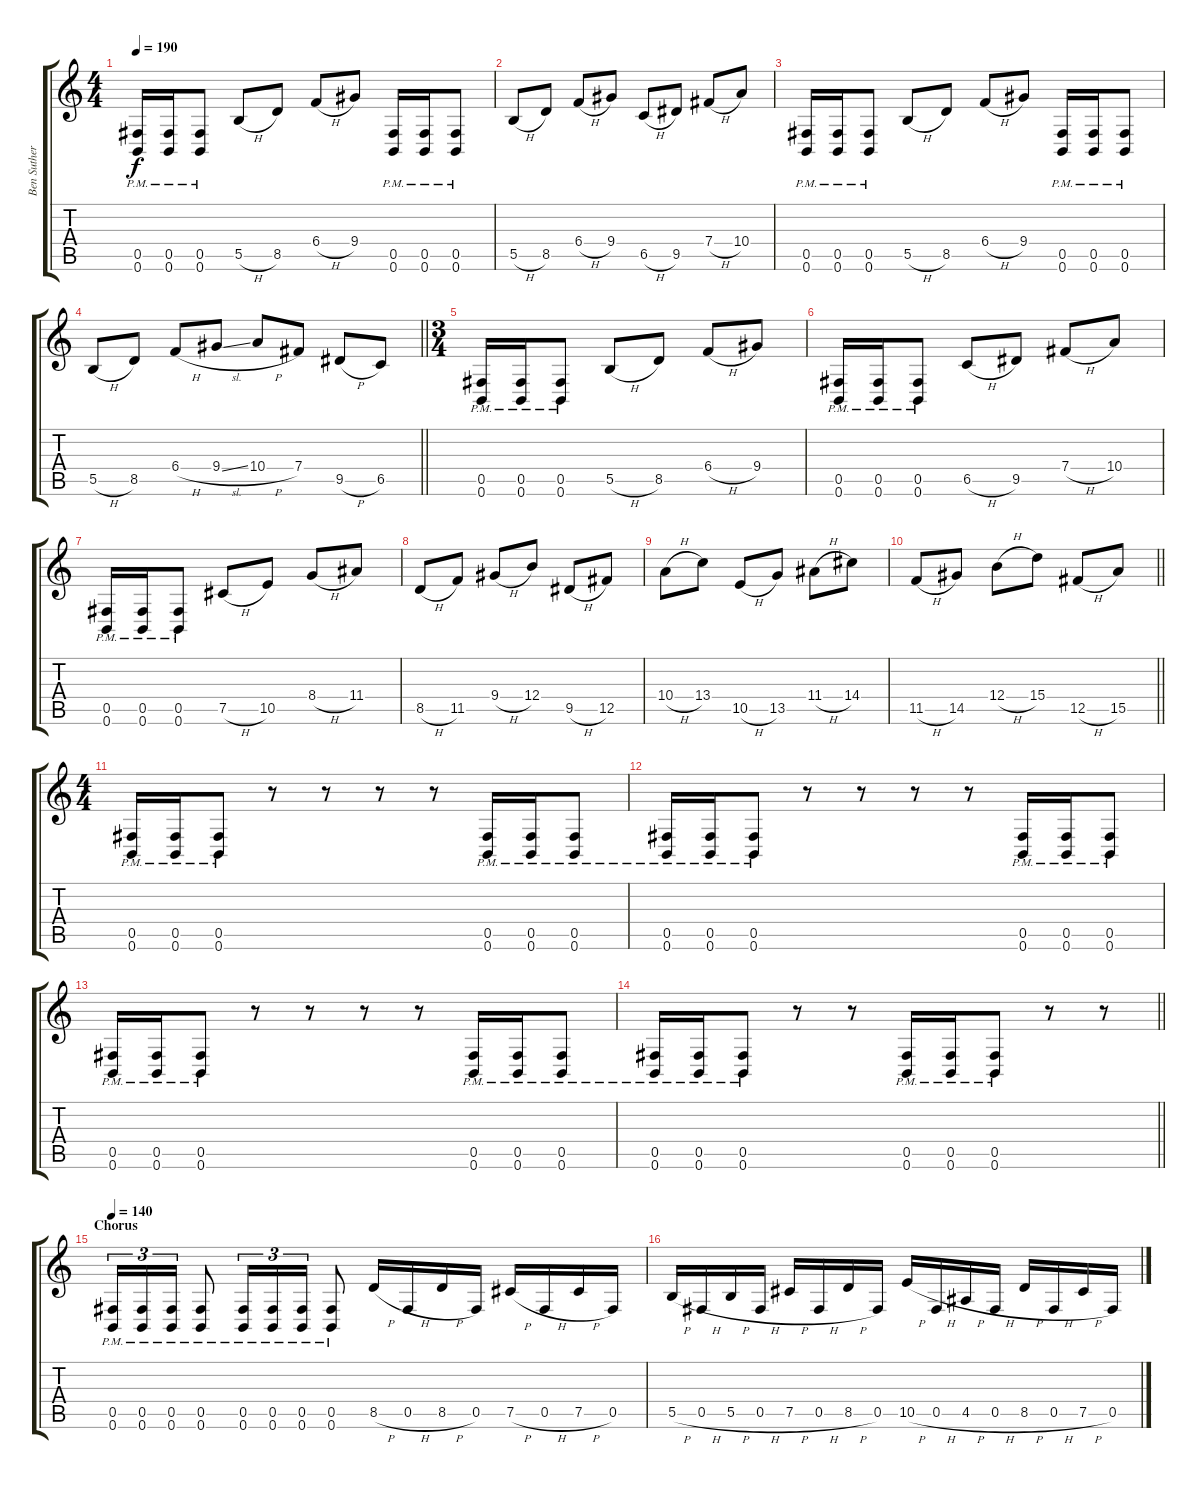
\track ("Ben Sutherland (Lead Guitar)" "Ben Suther") {instrument distortionguitar}
\staff {score tabs}
\tuning (Db4 Ab3 E3 B2 Gb2 B1) {hide}
\ts (4 4)
\tempo 190
\clef g2
\ks c
(0.5{pm} 0.6{pm}).16{dy f} (0.5{pm} 0.6{pm}).16 (0.5{pm} 0.6{pm}).8 5.5{h}.8 8.5.8 6.4{h}.8 9.4.8 (0.5{pm} 0.6{pm}).16 (0.5{pm} 0.6{pm}).16 (0.5{pm} 0.6{pm}).8 |
5.5{h}.8 8.5.8 6.4{h}.8 9.4.8 6.5{h}.8 9.5.8 7.4{h}.8 10.4.8 |
(0.5{pm} 0.6{pm}).16 (0.5{pm} 0.6{pm}).16 (0.5{pm} 0.6{pm}).8 5.5{h}.8 8.5.8 6.4{h}.8 9.4.8 (0.5{pm} 0.6{pm}).16 (0.5{pm} 0.6{pm}).16 (0.5{pm} 0.6{pm}).8 |
\barLineRight lightlight
5.5{h}.8 8.5.8 6.4{h}.8 9.4{sl}.8 10.4{h}.8 7.4.8 9.5{h}.8 6.5.8 |
\ts (3 4)
(0.5{pm} 0.6{pm}).16 (0.5{pm} 0.6{pm}).16 (0.5{pm} 0.6{pm}).8 5.5{h}.8 8.5.8 6.4{h}.8 9.4.8 |
(0.5{pm} 0.6{pm}).16 (0.5{pm} 0.6{pm}).16 (0.5{pm} 0.6{pm}).8 6.5{h}.8 9.5.8 7.4{h}.8 10.4.8 |
(0.5{pm} 0.6{pm}).16 (0.5{pm} 0.6{pm}).16 (0.5{pm} 0.6{pm}).8 7.5{h}.8 10.5.8 8.4{h}.8 11.4.8 |
8.5{h}.8 11.5.8 9.4{h}.8 12.4.8 9.5{h}.8 12.5.8 |
10.4{h}.8 13.4.8 10.5{h}.8 13.5.8 11.4{h}.8 14.4.8 |
\barLineRight lightlight
11.5{h}.8 14.5.8 12.4{h}.8 15.4.8 12.5{h}.8 15.5.8 |
\ts (4 4)
(0.5{pm} 0.6{pm}).16 (0.5{pm} 0.6{pm}).16 (0.5{pm} 0.6{pm}).8 r.8 r.8 r.8 r.8 (0.5{pm} 0.6{pm}).16 (0.5{pm} 0.6{pm}).16 (0.5{pm} 0.6{pm}).8 |
(0.5{pm} 0.6{pm}).16 (0.5{pm} 0.6{pm}).16 (0.5{pm} 0.6{pm}).8 r.8 r.8 r.8 r.8 (0.5{pm} 0.6{pm}).16 (0.5{pm} 0.6{pm}).16 (0.5{pm} 0.6{pm}).8 |
(0.5{pm} 0.6{pm}).16 (0.5{pm} 0.6{pm}).16 (0.5{pm} 0.6{pm}).8 r.8 r.8 r.8 r.8 (0.5{pm} 0.6{pm}).16 (0.5{pm} 0.6{pm}).16 (0.5{pm} 0.6{pm}).8 |
\barLineRight lightlight
(0.5{pm} 0.6{pm}).16 (0.5{pm} 0.6{pm}).16 (0.5{pm} 0.6{pm}).8 r.8 r.8 (0.5{pm} 0.6{pm}).16 (0.5{pm} 0.6{pm}).16 (0.5{pm} 0.6{pm}).8 r.8 r.8 |
\section ("" "Chorus")
\tempo 140
(0.5{pm} 0.6{pm}).16{tu (3 2)} (0.5{pm} 0.6{pm}).16{tu (3 2)} (0.5{pm} 0.6{pm}).16{tu (3 2)} (0.5{pm} 0.6{pm}).8 (0.5{pm} 0.6{pm}).16{tu (3 2)} (0.5{pm} 0.6{pm}).16{tu (3 2)} (0.5{pm} 0.6{pm}).16{tu (3 2)} (0.5{pm} 0.6{pm}).8 8.5{h}.16 0.5{h}.16 8.5{h}.16 0.5.16 7.5{h}.16 0.5{h}.16 7.5{h}.16 0.5.16 |
5.5{h}.16 0.5{h}.16 5.5{h}.16 0.5{h}.16 7.5{h}.16 0.5{h}.16 8.5{h}.16 0.5.16 10.5{h}.16 0.5{h}.16 4.5{h}.16 0.5{h}.16 8.5{h}.16 0.5{h}.16 7.5{h}.16 0.5.16
